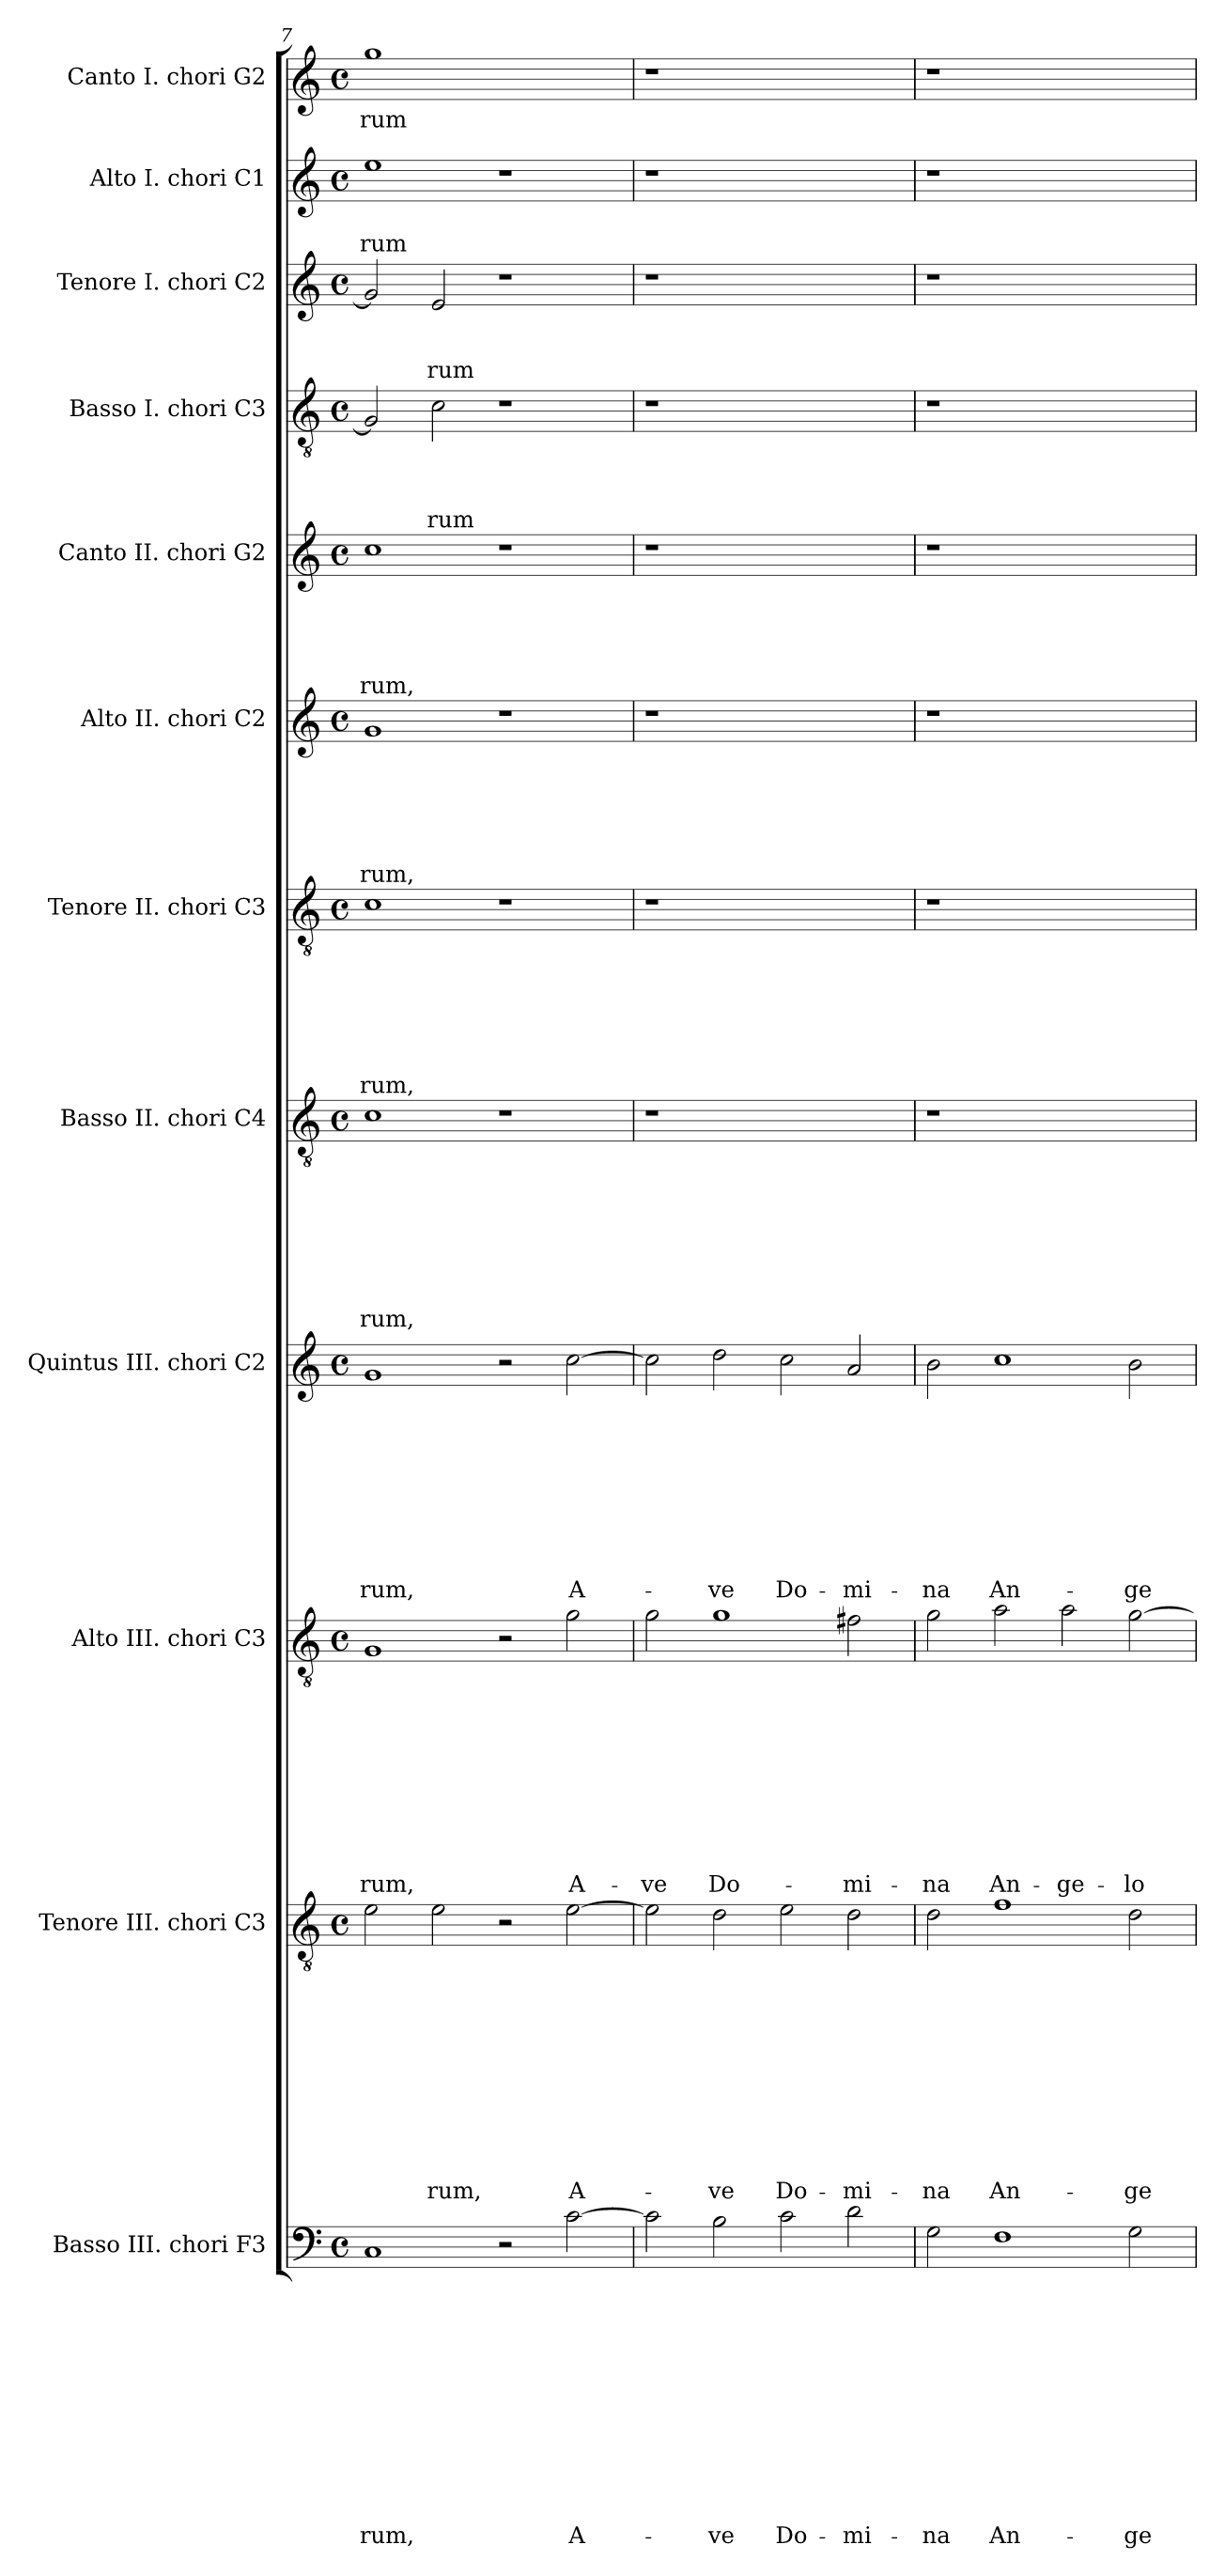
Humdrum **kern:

**kern	**text	**text	**text	**text	**text	**text	**text	**text	**text	**text	**text	**text	**kern	**text	**text	**text	**text	**text	**text	**text	**text	**text	**text	**text	**kern	**text	**text	**text	**text	**text	**text	**text	**text	**text	**text	**kern	**text	**text	**text	**text	**text	**text	**text	**text	**text	**kern	**text	**text	**text	**text	**text	**text	**text	**text	**kern	**text	**text	**text	**text	**text	**text	**text	**kern	**text	**text	**text	**text	**text	**text	**kern	**text	**text	**text	**text	**text	**kern	**text	**text	**text	**text	**kern	**text	**text	**text	**kern	**text	**text	**kern	**text
*part12	*part12	*part12	*part12	*part12	*part12	*part12	*part12	*part12	*part12	*part12	*part12	*part12	*part11	*part11	*part11	*part11	*part11	*part11	*part11	*part11	*part11	*part11	*part11	*part11	*part10	*part10	*part10	*part10	*part10	*part10	*part10	*part10	*part10	*part10	*part10	*part9	*part9	*part9	*part9	*part9	*part9	*part9	*part9	*part9	*part9	*part8	*part8	*part8	*part8	*part8	*part8	*part8	*part8	*part8	*part7	*part7	*part7	*part7	*part7	*part7	*part7	*part7	*part6	*part6	*part6	*part6	*part6	*part6	*part6	*part5	*part5	*part5	*part5	*part5	*part5	*part4	*part4	*part4	*part4	*part4	*part3	*part3	*part3	*part3	*part2	*part2	*part2	*part1	*part1
*staff12	*staff12	*staff12	*staff12	*staff12	*staff12	*staff12	*staff12	*staff12	*staff12	*staff12	*staff12	*staff12	*staff11	*staff11	*staff11	*staff11	*staff11	*staff11	*staff11	*staff11	*staff11	*staff11	*staff11	*staff11	*staff10	*staff10	*staff10	*staff10	*staff10	*staff10	*staff10	*staff10	*staff10	*staff10	*staff10	*staff9	*staff9	*staff9	*staff9	*staff9	*staff9	*staff9	*staff9	*staff9	*staff9	*staff8	*staff8	*staff8	*staff8	*staff8	*staff8	*staff8	*staff8	*staff8	*staff7	*staff7	*staff7	*staff7	*staff7	*staff7	*staff7	*staff7	*staff6	*staff6	*staff6	*staff6	*staff6	*staff6	*staff6	*staff5	*staff5	*staff5	*staff5	*staff5	*staff5	*staff4	*staff4	*staff4	*staff4	*staff4	*staff3	*staff3	*staff3	*staff3	*staff2	*staff2	*staff2	*staff1	*staff1
*I"Basso III. chori F3	*	*	*	*	*	*	*	*	*	*	*	*	*I"Tenore III. chori C3	*	*	*	*	*	*	*	*	*	*	*	*I"Alto III. chori C3	*	*	*	*	*	*	*	*	*	*	*I"Quintus  III. chori C2	*	*	*	*	*	*	*	*	*	*I"Basso II. chori C4	*	*	*	*	*	*	*	*	*I"Tenore II. chori C3	*	*	*	*	*	*	*	*I"Alto II. chori C2	*	*	*	*	*	*	*I"Canto II. chori G2	*	*	*	*	*	*I"Basso I. chori C3	*	*	*	*	*I"Tenore I. chori C2	*	*	*	*I"Alto I. chori C1	*	*	*I"Canto I. chori G2	*
*clefF4	*	*	*	*	*	*	*	*	*	*	*	*	*clefGv2	*	*	*	*	*	*	*	*	*	*	*	*clefGv2	*	*	*	*	*	*	*	*	*	*	*clefG2	*	*	*	*	*	*	*	*	*	*clefGv2	*	*	*	*	*	*	*	*	*clefGv2	*	*	*	*	*	*	*	*clefG2	*	*	*	*	*	*	*clefG2	*	*	*	*	*	*clefGv2	*	*	*	*	*clefG2	*	*	*	*clefG2	*	*	*clefG2	*
*k[]	*	*	*	*	*	*	*	*	*	*	*	*	*k[]	*	*	*	*	*	*	*	*	*	*	*	*k[]	*	*	*	*	*	*	*	*	*	*	*k[]	*	*	*	*	*	*	*	*	*	*k[]	*	*	*	*	*	*	*	*	*k[]	*	*	*	*	*	*	*	*k[]	*	*	*	*	*	*	*k[]	*	*	*	*	*	*k[]	*	*	*	*	*k[]	*	*	*	*k[]	*	*	*k[]	*
*C:	*	*	*	*	*	*	*	*	*	*	*	*	*C:	*	*	*	*	*	*	*	*	*	*	*	*C:	*	*	*	*	*	*	*	*	*	*	*C:	*	*	*	*	*	*	*	*	*	*C:	*	*	*	*	*	*	*	*	*C:	*	*	*	*	*	*	*	*C:	*	*	*	*	*	*	*C:	*	*	*	*	*	*C:	*	*	*	*	*C:	*	*	*	*C:	*	*	*C:	*
*M4/4	*	*	*	*	*	*	*	*	*	*	*	*	*M4/4	*	*	*	*	*	*	*	*	*	*	*	*M4/4	*	*	*	*	*	*	*	*	*	*	*M4/4	*	*	*	*	*	*	*	*	*	*M4/4	*	*	*	*	*	*	*	*	*M4/4	*	*	*	*	*	*	*	*M4/4	*	*	*	*	*	*	*M4/4	*	*	*	*	*	*M4/4	*	*	*	*	*M4/4	*	*	*	*M4/4	*	*	*M4/4	*
*met(c)	*	*	*	*	*	*	*	*	*	*	*	*	*met(c)	*	*	*	*	*	*	*	*	*	*	*	*met(c)	*	*	*	*	*	*	*	*	*	*	*met(c)	*	*	*	*	*	*	*	*	*	*met(c)	*	*	*	*	*	*	*	*	*met(c)	*	*	*	*	*	*	*	*met(c)	*	*	*	*	*	*	*met(c)	*	*	*	*	*	*met(c)	*	*	*	*	*met(c)	*	*	*	*met(c)	*	*	*met(c)	*
=7	=7	=7	=7	=7	=7	=7	=7	=7	=7	=7	=7	=7	=7	=7	=7	=7	=7	=7	=7	=7	=7	=7	=7	=7	=7	=7	=7	=7	=7	=7	=7	=7	=7	=7	=7	=7	=7	=7	=7	=7	=7	=7	=7	=7	=7	=7	=7	=7	=7	=7	=7	=7	=7	=7	=7	=7	=7	=7	=7	=7	=7	=7	=7	=7	=7	=7	=7	=7	=7	=7	=7	=7	=7	=7	=7	=7	=7	=7	=7	=7	=7	=7	=7	=7	=7	=7	=7	=7	=7
1C	.	.	.	.	.	.	.	.	.	.	.	-rum,	2e\	.	.	.	.	.	.	.	.	.	.	.	1G	.	.	.	.	.	.	.	.	.	-rum,	1g	.	.	.	.	.	.	.	.	-rum,	1c	.	.	.	.	.	.	.	-rum,	1c	.	.	.	.	.	.	-rum,	1g	.	.	.	.	.	-rum,	1cc	.	.	.	.	-rum,	2G/]	.	.	.	.	2g/]	.	.	.	1ee	.	-rum	1gg	-rum
.	.	.	.	.	.	.	.	.	.	.	.	.	2e\	.	.	.	.	.	.	.	.	.	.	-rum,	.	.	.	.	.	.	.	.	.	.	.	.	.	.	.	.	.	.	.	.	.	.	.	.	.	.	.	.	.	.	.	.	.	.	.	.	.	.	.	.	.	.	.	.	.	.	.	.	.	.	.	2c\	.	.	.	-rum	2e/	.	.	-rum	.	.	.	.	.
2r	.	.	.	.	.	.	.	.	.	.	.	.	2r	.	.	.	.	.	.	.	.	.	.	.	2r	.	.	.	.	.	.	.	.	.	.	2r	.	.	.	.	.	.	.	.	.	1r	.	.	.	.	.	.	.	.	1r	.	.	.	.	.	.	.	1r	.	.	.	.	.	.	1r	.	.	.	.	.	1r	.	.	.	.	1r	.	.	.	1r	.	.	1ryy	.
[2c\	.	.	.	.	.	.	.	.	.	.	.	A-	[2e\	.	.	.	.	.	.	.	.	.	.	A-	2g\	.	.	.	.	.	.	.	.	.	A-	[2cc\	.	.	.	.	.	.	.	.	A-	.	.	.	.	.	.	.	.	.	.	.	.	.	.	.	.	.	.	.	.	.	.	.	.	.	.	.	.	.	.	.	.	.	.	.	.	.	.	.	.	.	.	.	.
=8	=8	=8	=8	=8	=8	=8	=8	=8	=8	=8	=8	=8	=8	=8	=8	=8	=8	=8	=8	=8	=8	=8	=8	=8	=8	=8	=8	=8	=8	=8	=8	=8	=8	=8	=8	=8	=8	=8	=8	=8	=8	=8	=8	=8	=8	=8	=8	=8	=8	=8	=8	=8	=8	=8	=8	=8	=8	=8	=8	=8	=8	=8	=8	=8	=8	=8	=8	=8	=8	=8	=8	=8	=8	=8	=8	=8	=8	=8	=8	=8	=8	=8	=8	=8	=8	=8	=8	=8	=8
!	!	!	!	!	!	!	!	!	!	!	!	!	!	!	!	!	!	!	!	!	!	!	!	!	!	!	!	!	!	!	!	!	!	!	!	!	!	!	!	!	!	!	!	!	!	!	!	!	!	!	!	!	!	!	!	!	!	!	!	!	!	!	!	!	!	!	!	!	!	!	!	!	!	!	!	!	!	!	!	!	!	!	!	!	!	!	!	!LO:N:vis=1	!
2c\]	.	.	.	.	.	.	.	.	.	.	.	.	2e\]	.	.	.	.	.	.	.	.	.	.	.	2g\	.	.	.	.	.	.	.	.	.	-ve	2cc\]	.	.	.	.	.	.	.	.	.	1r	.	.	.	.	.	.	.	.	1r	.	.	.	.	.	.	.	1r	.	.	.	.	.	.	1r	.	.	.	.	.	1r	.	.	.	.	1r	.	.	.	1r	.	.	1r	.
2B\	.	.	.	.	.	.	.	.	.	.	.	-ve	2d\	.	.	.	.	.	.	.	.	.	.	-ve	1g	.	.	.	.	.	.	.	.	.	Do-	2dd\	.	.	.	.	.	.	.	.	-ve	.	.	.	.	.	.	.	.	.	.	.	.	.	.	.	.	.	.	.	.	.	.	.	.	.	.	.	.	.	.	.	.	.	.	.	.	.	.	.	.	.	.	.	.
2c\	.	.	.	.	.	.	.	.	.	.	.	Do-	2e\	.	.	.	.	.	.	.	.	.	.	Do-	.	.	.	.	.	.	.	.	.	.	.	2cc\	.	.	.	.	.	.	.	.	Do-	1ryy	.	.	.	.	.	.	.	.	1ryy	.	.	.	.	.	.	.	1ryy	.	.	.	.	.	.	1ryy	.	.	.	.	.	1ryy	.	.	.	.	1ryy	.	.	.	1ryy	.	.	1ryy	.
2d\	.	.	.	.	.	.	.	.	.	.	.	-mi-	2d\	.	.	.	.	.	.	.	.	.	.	-mi-	2f#X\	.	.	.	.	.	.	.	.	.	-mi-	2a/	.	.	.	.	.	.	.	.	-mi-	.	.	.	.	.	.	.	.	.	.	.	.	.	.	.	.	.	.	.	.	.	.	.	.	.	.	.	.	.	.	.	.	.	.	.	.	.	.	.	.	.	.	.	.
=9	=9	=9	=9	=9	=9	=9	=9	=9	=9	=9	=9	=9	=9	=9	=9	=9	=9	=9	=9	=9	=9	=9	=9	=9	=9	=9	=9	=9	=9	=9	=9	=9	=9	=9	=9	=9	=9	=9	=9	=9	=9	=9	=9	=9	=9	=9	=9	=9	=9	=9	=9	=9	=9	=9	=9	=9	=9	=9	=9	=9	=9	=9	=9	=9	=9	=9	=9	=9	=9	=9	=9	=9	=9	=9	=9	=9	=9	=9	=9	=9	=9	=9	=9	=9	=9	=9	=9	=9	=9
2G\	.	.	.	.	.	.	.	.	.	.	.	-na	2d\	.	.	.	.	.	.	.	.	.	.	-na	2g\	.	.	.	.	.	.	.	.	.	-na	2b\	.	.	.	.	.	.	.	.	-na	1r	.	.	.	.	.	.	.	.	1r	.	.	.	.	.	.	.	1r	.	.	.	.	.	.	1r	.	.	.	.	.	1r	.	.	.	.	1r	.	.	.	1r	.	.	1r	.
1F	.	.	.	.	.	.	.	.	.	.	.	An-	1f	.	.	.	.	.	.	.	.	.	.	An-	2a\	.	.	.	.	.	.	.	.	.	An-	1cc	.	.	.	.	.	.	.	.	An-	.	.	.	.	.	.	.	.	.	.	.	.	.	.	.	.	.	.	.	.	.	.	.	.	.	.	.	.	.	.	.	.	.	.	.	.	.	.	.	.	.	.	.	.
.	.	.	.	.	.	.	.	.	.	.	.	.	.	.	.	.	.	.	.	.	.	.	.	.	2a\	.	.	.	.	.	.	.	.	.	-ge-	.	.	.	.	.	.	.	.	.	.	1ryy	.	.	.	.	.	.	.	.	1ryy	.	.	.	.	.	.	.	1ryy	.	.	.	.	.	.	1ryy	.	.	.	.	.	1ryy	.	.	.	.	1ryy	.	.	.	1ryy	.	.	1ryy	.
2G\	.	.	.	.	.	.	.	.	.	.	.	-ge-	2d\	.	.	.	.	.	.	.	.	.	.	-ge-	[2g\	.	.	.	.	.	.	.	.	.	-lo-	2b\	.	.	.	.	.	.	.	.	-ge-	.	.	.	.	.	.	.	.	.	.	.	.	.	.	.	.	.	.	.	.	.	.	.	.	.	.	.	.	.	.	.	.	.	.	.	.	.	.	.	.	.	.	.	.
=	=	=	=	=	=	=	=	=	=	=	=	=	=	=	=	=	=	=	=	=	=	=	=	=	=	=	=	=	=	=	=	=	=	=	=	=	=	=	=	=	=	=	=	=	=	=	=	=	=	=	=	=	=	=	=	=	=	=	=	=	=	=	=	=	=	=	=	=	=	=	=	=	=	=	=	=	=	=	=	=	=	=	=	=	=	=	=	=	=
*-	*-	*-	*-	*-	*-	*-	*-	*-	*-	*-	*-	*-	*-	*-	*-	*-	*-	*-	*-	*-	*-	*-	*-	*-	*-	*-	*-	*-	*-	*-	*-	*-	*-	*-	*-	*-	*-	*-	*-	*-	*-	*-	*-	*-	*-	*-	*-	*-	*-	*-	*-	*-	*-	*-	*-	*-	*-	*-	*-	*-	*-	*-	*-	*-	*-	*-	*-	*-	*-	*-	*-	*-	*-	*-	*-	*-	*-	*-	*-	*-	*-	*-	*-	*-	*-	*-	*-	*-	*-
